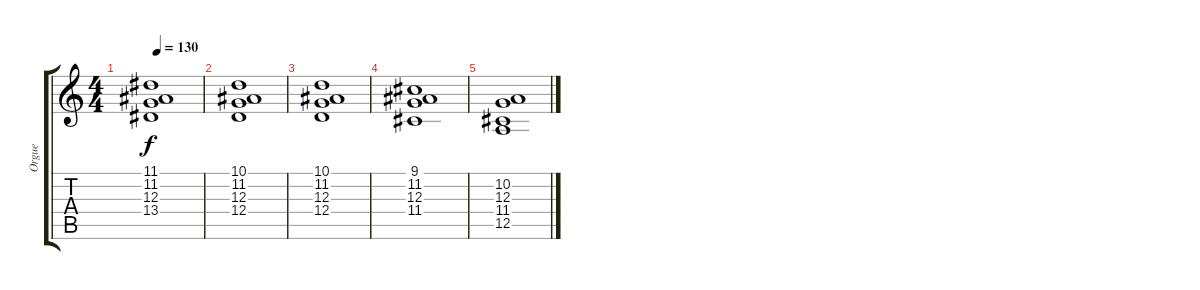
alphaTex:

\track ("Orgue" "Orgue") {instrument churchorgan}
\staff {score tabs}
\tuning (E4 B3 G3 D3 A2 E2) {hide}
\ts (4 4)
\tempo 130
\clef g2
\ks c
(11.1 11.2 12.3 13.4).1{dy f} |
(10.1 11.2 12.3 12.4).1 |
(10.1 11.2 12.3 12.4).1 |
(9.1 11.2 12.3 11.4).1 |
(10.2 12.3 11.4 12.5).1
